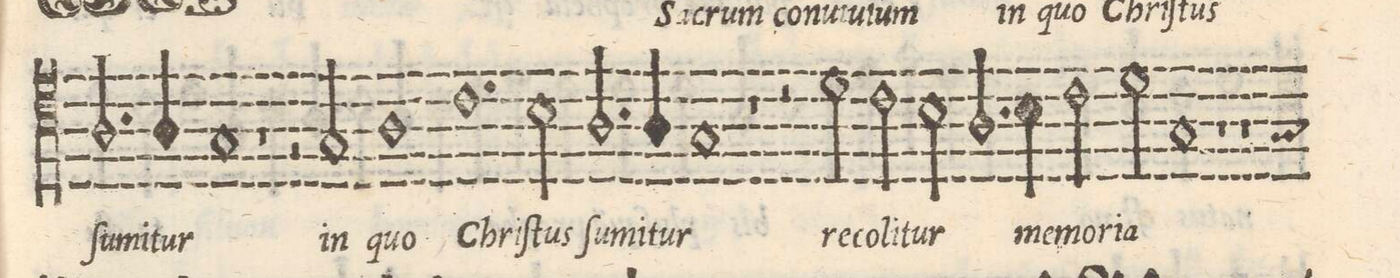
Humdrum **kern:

**kern	**text
*I"TENOR	*
*clefC4	*
*k[]	*
*met(C|)	*
*M2/1	*
2.A/	ſu-
4A/	-mi-
1G	-tur
=9-	=9-
1r	.
2r	.
2G/	in
=10-	=10-
1A	quo
1.c	Chri-
=11-	=11-
2B\	-ſtus
2.A/	ſu-
4A/	-mi-
=12-	=12-
1G	-tur
1r	.
=13-	=13-
2r	.
2d\	re-
2c\	-co-
2B\	-li-
=14-	=14-
2.A/	-tur
4B\	me-
2c\	-mo-
2d\	-ri-
=15-	=15-
1G	-a
1r	.
=16-	=16-
1r	.
*custos:G	*
*-	*-
